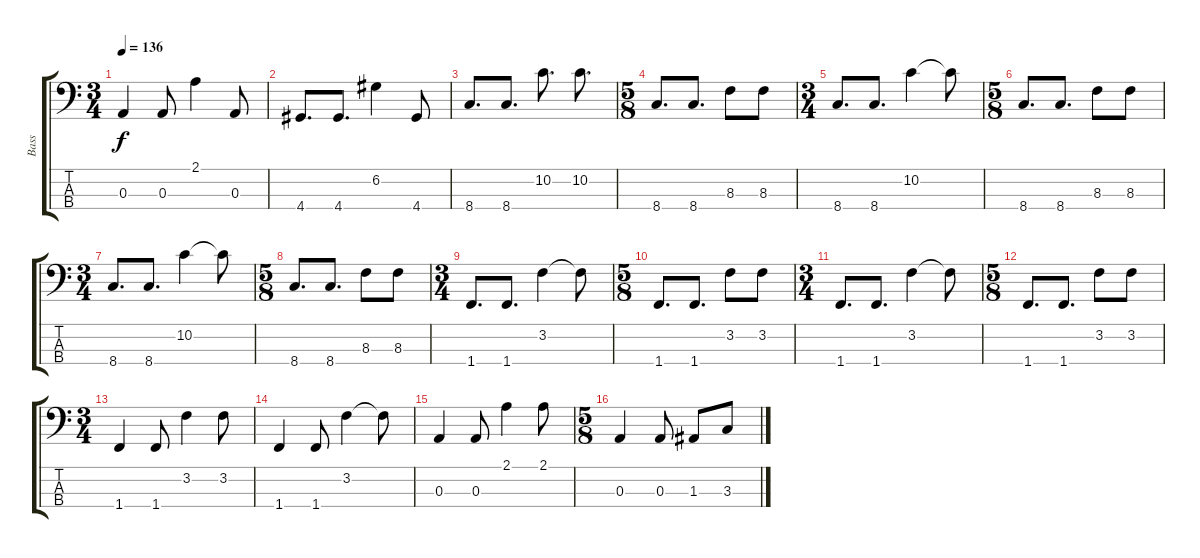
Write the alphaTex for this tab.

\track ("Bass" "Bass") {instrument electricbassfinger}
\staff {score tabs}
\tuning (G2 D2 A1 E1) {hide}
\ts (3 4)
\tempo 136
\clef f4
\ks c
0.3.4{dy f} 0.3.8 2.1.4 0.3.8 |
4.4.8{d} 4.4.8{d} 6.2.4 4.4.8 |
8.4.8{d} 8.4.8{d} 10.2.8{d} 10.2.8{d} |
\ts (5 8)
8.4.8{d} 8.4.8{d} 8.3.8 8.3.8 |
\ts (3 4)
8.4.8{d} 8.4.8{d} 10.2.4 10.2{t}.8 |
\ts (5 8)
8.4.8{d} 8.4.8{d} 8.3.8 8.3.8 |
\ts (3 4)
8.4.8{d} 8.4.8{d} 10.2.4 10.2{t}.8 |
\ts (5 8)
8.4.8{d} 8.4.8{d} 8.3.8 8.3.8 |
\ts (3 4)
1.4.8{d} 1.4.8{d} 3.2.4 3.2{t}.8 |
\ts (5 8)
1.4.8{d} 1.4.8{d} 3.2.8 3.2.8 |
\ts (3 4)
1.4.8{d} 1.4.8{d} 3.2.4 3.2{t}.8 |
\ts (5 8)
1.4.8{d} 1.4.8{d} 3.2.8 3.2.8 |
\ts (3 4)
1.4.4 1.4.8 3.2.4 3.2.8 |
1.4.4 1.4.8 3.2.4 3.2{t}.8 |
0.3.4 0.3.8 2.1.4 2.1.8 |
\ts (5 8)
0.3.4 0.3.8 1.3.8 3.3.8
